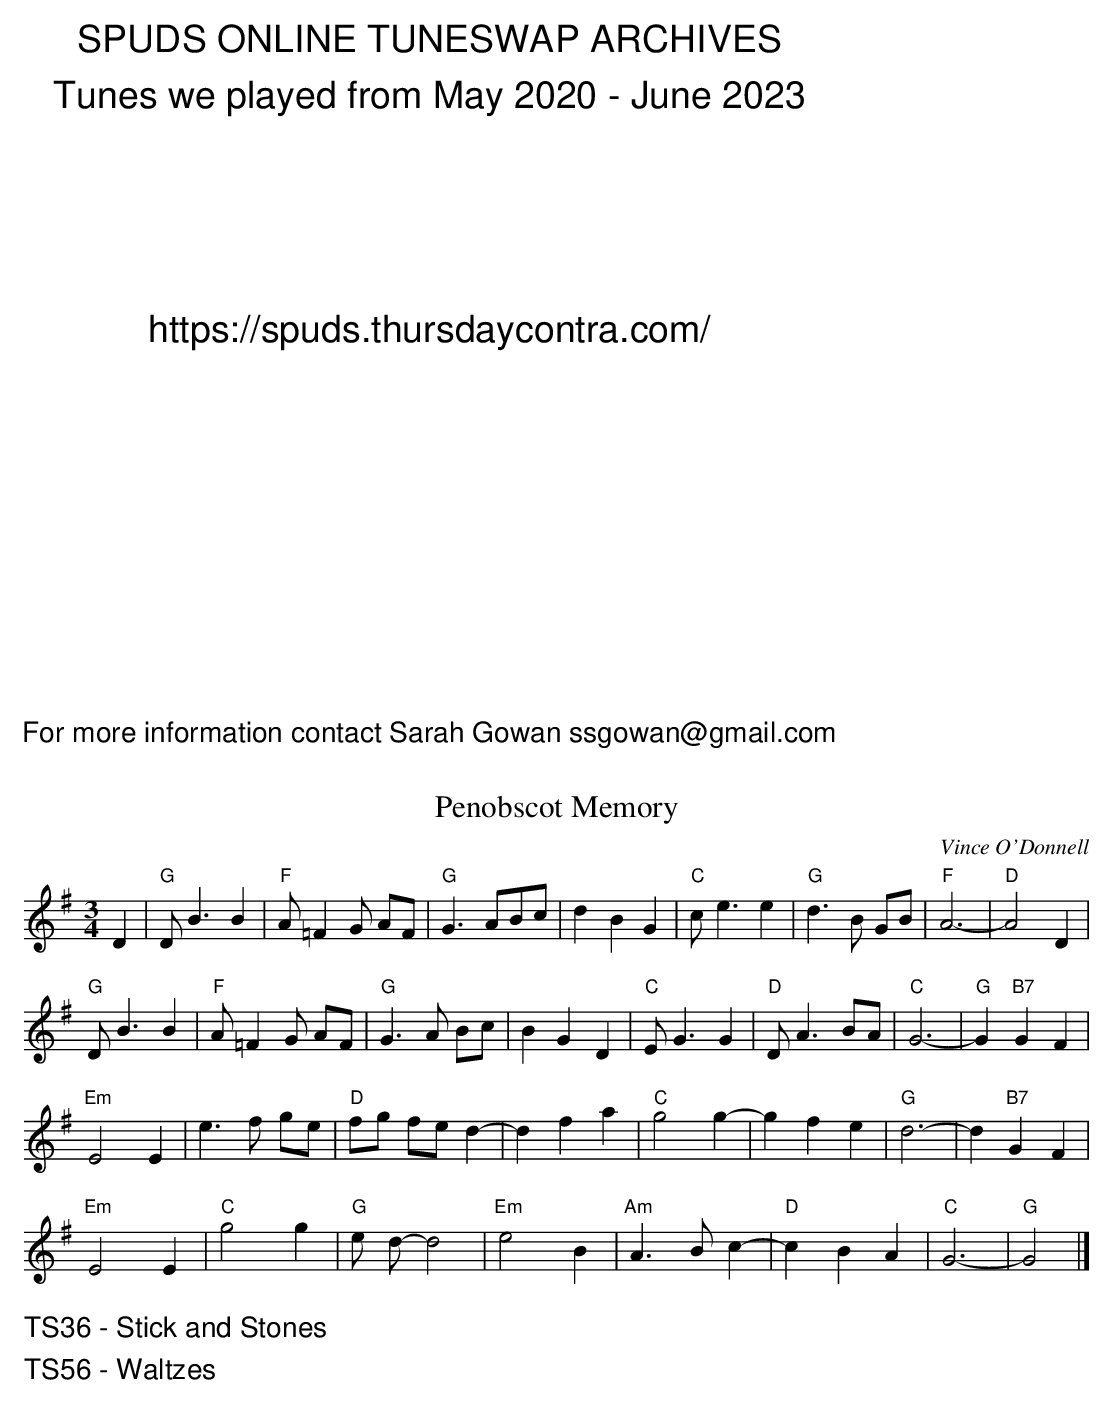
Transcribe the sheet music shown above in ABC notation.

X:1
T:Penobscot Memory
C:Vince O'Donnell
M:3/4
K:G
D2|"G"DB3B2 | "F"A=F2G AF |"G"G3ABc |d2B2G2 |"C"ce3e2 |"G"d3B GB |"F"A6-|"D"A4 D2|
"G"DB3B2 | "F"A=F2G AF |"G"G3A  Bc |B2G2D2 |"C"EG3 G2 |"D"DA3 BA|"C"G6-|"G"G2 "B7"G2F2|
"Em"E4 E2 |e3f ge |"D"fg fe d2-|d2f2a2 |"C"g4 g2-|g2 f2e2 |"G"d6-|d2 "B7"G2F2 |
"Em"E4 E2 |"C"g4 g2 |"G"e d-d4 |"Em"e4 B2 |"Am"A3  B c2-|"D"c2 B2 A2 |"C"G6-|"G"G4|]
